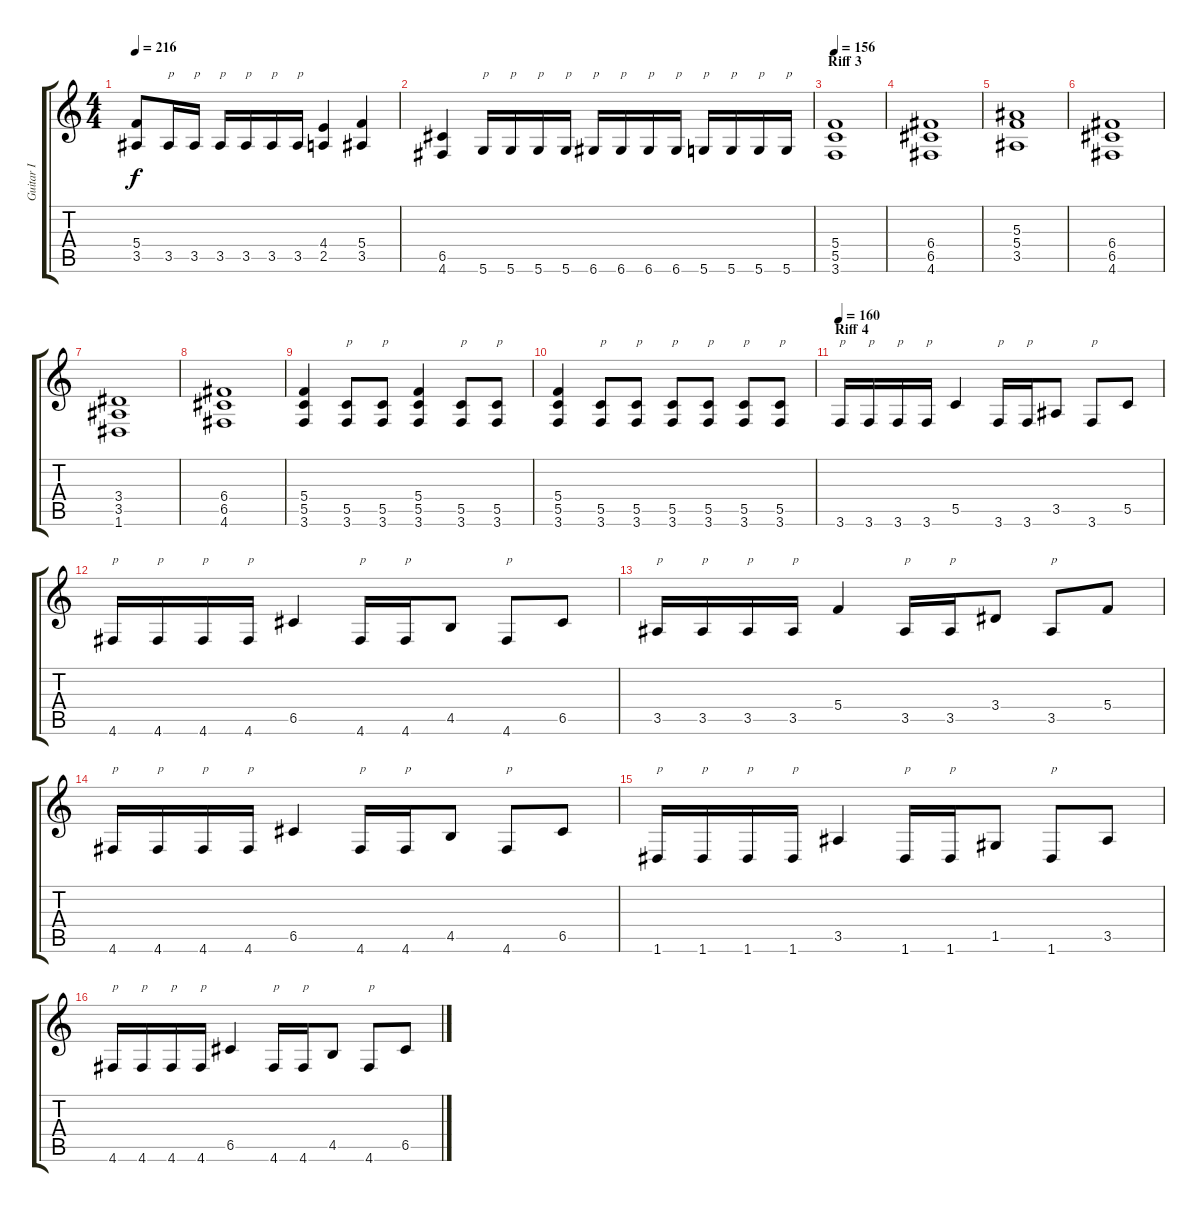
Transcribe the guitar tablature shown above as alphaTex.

\track ("Guitar I" "Guitar I") {instrument distortionguitar}
\staff {score tabs}
\tuning (D4 A3 F3 C3 G2 D2) {hide}
\ts (4 4)
\tempo 216
\clef g2
\ks c
(5.4 3.5).8{dy f} 3.5.16{txt "p"} 3.5.16{txt "p"} 3.5.16{txt "p"} 3.5.16{txt "p"} 3.5.16{txt "p"} 3.5.16{txt "p"} (4.4 2.5).4 (5.4 3.5).4 |
(6.5 4.6).4 5.6.16{txt "p"} 5.6.16{txt "p"} 5.6.16{txt "p"} 5.6.16{txt "p"} 6.6.16{txt "p"} 6.6.16{txt "p"} 6.6.16{txt "p"} 6.6.16{txt "p"} 5.6.16{txt "p"} 5.6.16{txt "p"} 5.6.16{txt "p"} 5.6.16{txt "p"} |
\section ("" "Riff 3")
\tempo 156
(5.4 5.5 3.6).1 |
(6.4 6.5 4.6).1 |
(5.3 5.4 3.5).1 |
(6.4 6.5 4.6).1 |
(3.4 3.5 1.6).1 |
(6.4 6.5 4.6).1 |
(5.4 5.5 3.6).4 (5.5 3.6).8{txt "p"} (5.5 3.6).8{txt "p"} (5.4 5.5 3.6).4 (5.5 3.6).8{txt "p"} (5.5 3.6).8{txt "p"} |
(5.4 5.5 3.6).4 (5.5 3.6).8{txt "p"} (5.5 3.6).8{txt "p"} (5.5 3.6).8{txt "p"} (5.5 3.6).8{txt "p"} (5.5 3.6).8{txt "p"} (5.5 3.6).8{txt "p"} |
\section ("" "Riff 4")
\tempo 160
3.6.16{txt "p"} 3.6.16{txt "p"} 3.6.16{txt "p"} 3.6.16{txt "p"} 5.5.4 3.6.16{txt "p"} 3.6.16{txt "p"} 3.5.8 3.6.8{txt "p"} 5.5.8 |
4.6.16{txt "p"} 4.6.16{txt "p"} 4.6.16{txt "p"} 4.6.16{txt "p"} 6.5.4 4.6.16{txt "p"} 4.6.16{txt "p"} 4.5.8 4.6.8{txt "p"} 6.5.8 |
3.5.16{txt "p"} 3.5.16{txt "p"} 3.5.16{txt "p"} 3.5.16{txt "p"} 5.4.4 3.5.16{txt "p"} 3.5.16{txt "p"} 3.4.8 3.5.8{txt "p"} 5.4.8 |
4.6.16{txt "p"} 4.6.16{txt "p"} 4.6.16{txt "p"} 4.6.16{txt "p"} 6.5.4 4.6.16{txt "p"} 4.6.16{txt "p"} 4.5.8 4.6.8{txt "p"} 6.5.8 |
1.6.16{txt "p"} 1.6.16{txt "p"} 1.6.16{txt "p"} 1.6.16{txt "p"} 3.5.4 1.6.16{txt "p"} 1.6.16{txt "p"} 1.5.8 1.6.8{txt "p"} 3.5.8 |
4.6.16{txt "p"} 4.6.16{txt "p"} 4.6.16{txt "p"} 4.6.16{txt "p"} 6.5.4 4.6.16{txt "p"} 4.6.16{txt "p"} 4.5.8 4.6.8{txt "p"} 6.5.8
